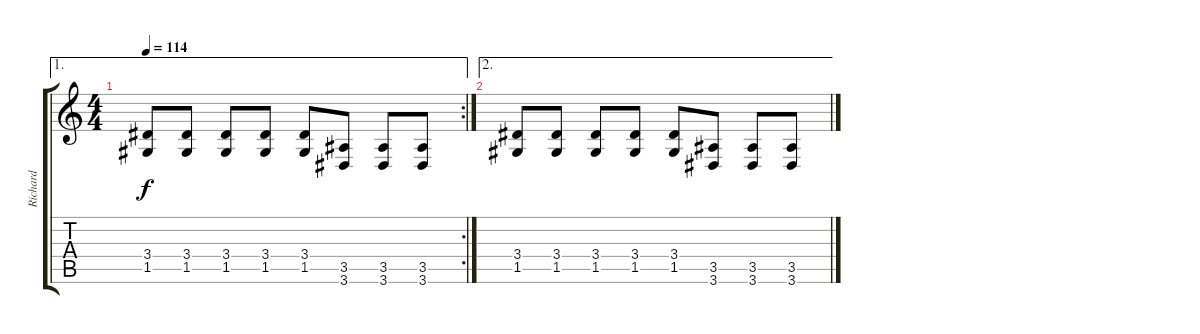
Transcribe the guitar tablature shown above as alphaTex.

\track ("Richard" "Richard") {instrument distortionguitar}
\staff {score tabs}
\tuning (D4 A3 F3 C3 G2 C2) {hide}
\ae 1
\rc 2
\ts (4 4)
\tempo 114
\clef g2
\ks c
(3.4 1.5).8{dy f} (3.4 1.5).8 (3.4 1.5).8 (3.4 1.5).8 (3.4 1.5).8 (3.5 3.6).8 (3.5 3.6).8 (3.5 3.6).8 |
\ae 2
(3.4 1.5).8 (3.4 1.5).8 (3.4 1.5).8 (3.4 1.5).8 (3.4 1.5).8 (3.5 3.6).8 (3.5 3.6).8 (3.5 3.6).8
